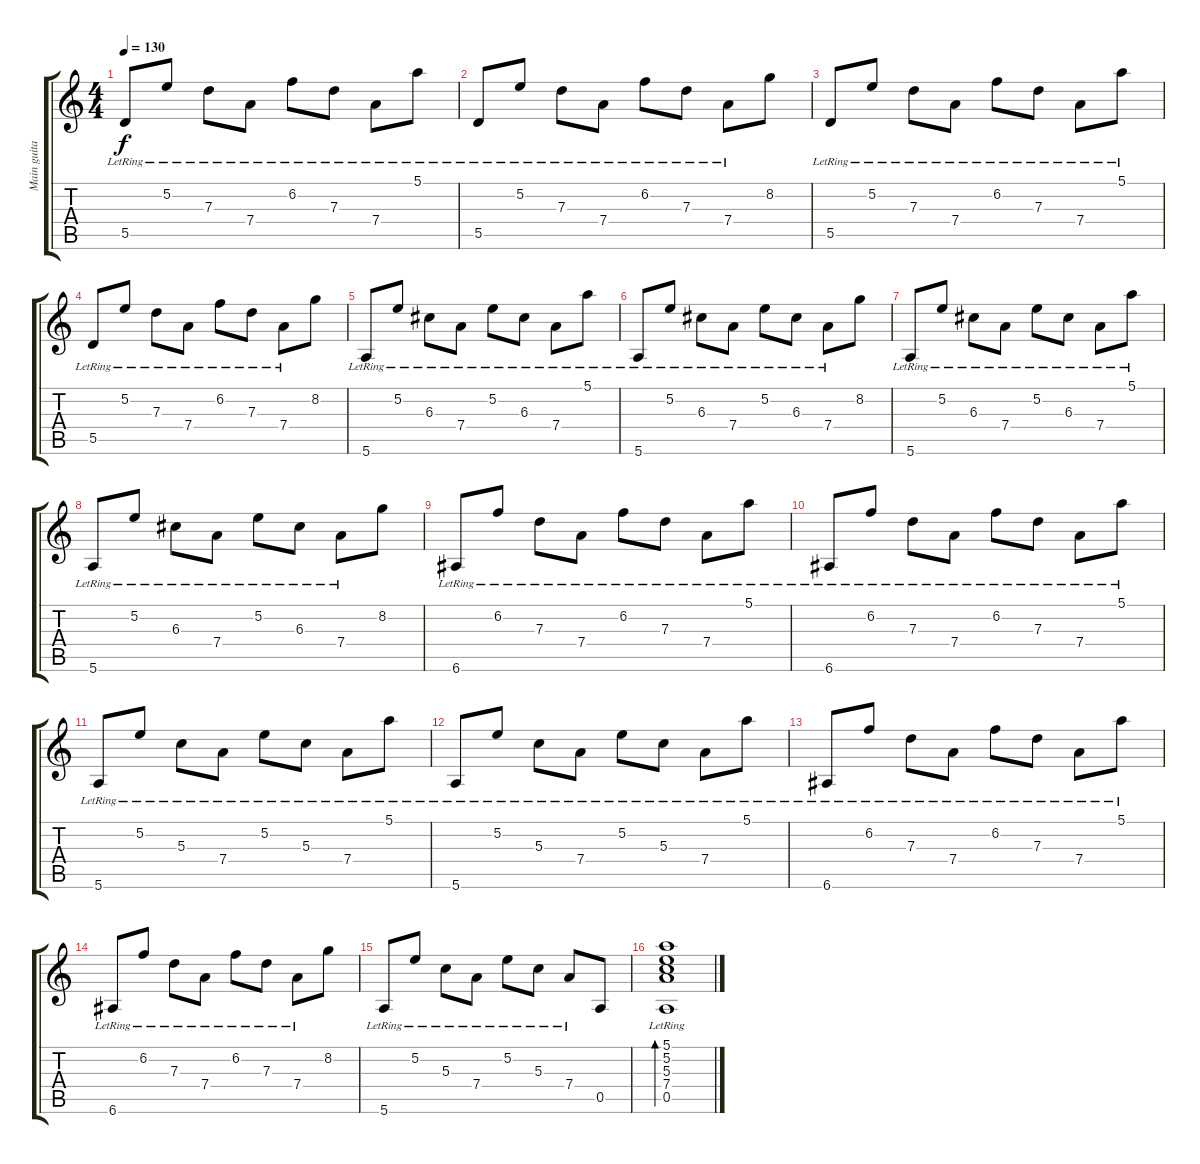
\track ("Main guitar" "Main guita") {instrument acousticguitarsteel}
\staff {score tabs}
\tuning (E4 B3 G3 D3 A2 E2) {hide}
\ts (4 4)
\tempo 130
\clef g2
\ks c
5.5{lr}.8{dy f} 5.2{lr}.8 7.3{lr}.8 7.4{lr}.8 6.2{lr}.8 7.3{lr}.8 7.4{lr}.8 5.1{lr}.8 |
5.5{lr}.8 5.2{lr}.8 7.3{lr}.8 7.4{lr}.8 6.2{lr}.8 7.3{lr}.8 7.4{lr}.8 8.2.8 |
5.5{lr}.8 5.2{lr}.8 7.3{lr}.8 7.4{lr}.8 6.2{lr}.8 7.3{lr}.8 7.4{lr}.8 5.1{lr}.8 |
5.5{lr}.8 5.2{lr}.8 7.3{lr}.8 7.4{lr}.8 6.2{lr}.8 7.3{lr}.8 7.4{lr}.8 8.2.8 |
5.6{lr}.8 5.2{lr}.8 6.3{lr}.8 7.4{lr}.8 5.2{lr}.8 6.3{lr}.8 7.4{lr}.8 5.1{lr}.8 |
5.6{lr}.8 5.2{lr}.8 6.3{lr}.8 7.4{lr}.8 5.2{lr}.8 6.3{lr}.8 7.4{lr}.8 8.2.8 |
5.6{lr}.8 5.2{lr}.8 6.3{lr}.8 7.4{lr}.8 5.2{lr}.8 6.3{lr}.8 7.4{lr}.8 5.1{lr}.8 |
5.6{lr}.8 5.2{lr}.8 6.3{lr}.8 7.4{lr}.8 5.2{lr}.8 6.3{lr}.8 7.4{lr}.8 8.2.8 |
6.6{lr}.8 6.2{lr}.8 7.3{lr}.8 7.4{lr}.8 6.2{lr}.8 7.3{lr}.8 7.4{lr}.8 5.1{lr}.8 |
6.6{lr}.8 6.2{lr}.8 7.3{lr}.8 7.4{lr}.8 6.2{lr}.8 7.3{lr}.8 7.4{lr}.8 5.1{lr}.8 |
5.6{lr}.8 5.2{lr}.8 5.3{lr}.8 7.4{lr}.8 5.2{lr}.8 5.3{lr}.8 7.4{lr}.8 5.1{lr}.8 |
5.6{lr}.8 5.2{lr}.8 5.3{lr}.8 7.4{lr}.8 5.2{lr}.8 5.3{lr}.8 7.4{lr}.8 5.1{lr}.8 |
6.6{lr}.8 6.2{lr}.8 7.3{lr}.8 7.4{lr}.8 6.2{lr}.8 7.3{lr}.8 7.4{lr}.8 5.1{lr}.8 |
6.6{lr}.8 6.2{lr}.8 7.3{lr}.8 7.4{lr}.8 6.2{lr}.8 7.3{lr}.8 7.4{lr}.8 8.2.8 |
5.6{lr}.8 5.2{lr}.8 5.3{lr}.8 7.4{lr}.8 5.2{lr}.8 5.3{lr}.8 7.4{lr}.8 0.5.8 |
(5.1{lr} 5.2{lr} 5.3{lr} 7.4{lr} 0.5{lr}).1{bd 240}
